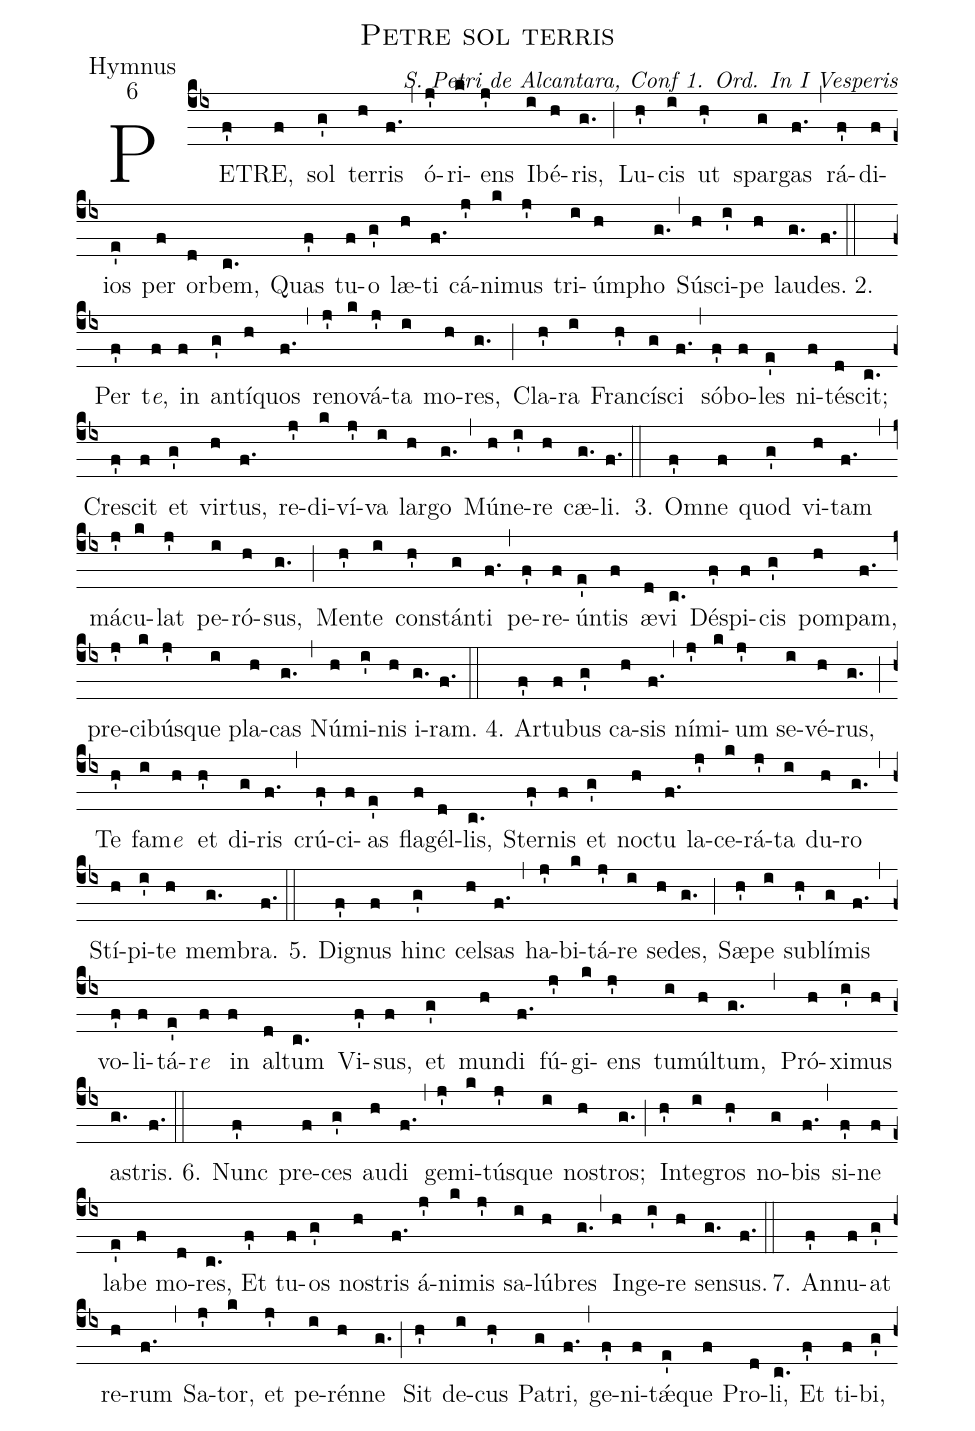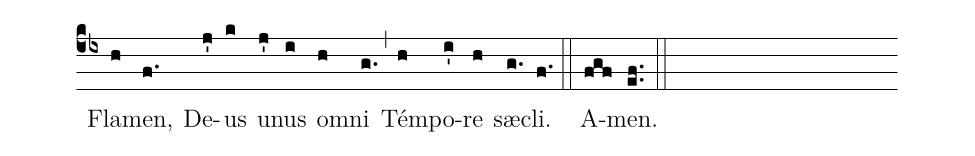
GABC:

name:Petre sol terris;
office-part:Hymnus;
mode:6;
commentary: S. Petri de Alcantara, Conf 1. Ord. In I Vesperis;
%%
(cb4)PE(f')TRE,(f) sol(g') ter(h)ris(f.) (,) ó(j')ri(k)ens(j') I(i)bé(h)ris,(g.) (;) Lu(h')cis(i) ut(h') spar(g)gas(f.) (,) rá(f')di(f)ios(e') per(f) or(d)bem,(c.) Quas(f') tu(f)o(g') læ(h)ti(f.) cá(j')ni(k)mus(j') tri(i)úm(h)pho(g.) (,) Sú(h)sci(i')pe(h) lau(g.)des.(f.) (::)
2.() Per(f') t<i>e</i>,(f) in(f) an(g')tí(h)quos(f.) (,) re(j')no(k)vá(j')ta(i) mo(h)res,(g.) (;) Cla(h')ra(i) Fran(h')cí(g)sci(f.) (,) só(f')bo(f)les(e') ni(f)té(d)scit;(c.) Cre(f')scit(f) et(g') vir(h)tus,(f.) re(j')di(k)ví(j')va(i) lar(h)go(g.) (,) Mú(h)ne(i')re(h) cæ(g.)li.(f.) (::)

3.() Om(f')ne(f) quod(g') vi(h)tam(f.) (,) má(j')cu(k)lat(j') pe(i)ró(h)sus,(g.) (;) Men(h')te(i) con(h')stán(g)ti(f.) (,) pe(f')re(f)ún(e')tis(f) æ(d)vi(c.) Dé(f')spi(f)cis(g') pom(h)pam,(f.) pre(j')ci(k)bús(j')que(i) pla(h)cas(g.) (,) Nú(h)mi(i')nis(h) i(g.)ram.(f.) (::)

4.() Ar(f')tu(f)bus(g') ca(h)sis(f.) (,) ní(j')mi(k)um(j') se(i)vé(h)rus,(g.) (;) Te(h') fa(i)m<i>e</i>(h) et(h') di(g)ris(f.) (,) crú(f')ci(f)as(e') fla(f)gél(d)lis,(c.) Ster(f')nis(f) et(g') no(h)ctu(f.) la(j')ce(k)rá(j')ta(i) du(h)ro(g.) (,) Stí(h)pi(i')te(h) mem(g.)bra.(f.) (::)

5.() Di(f')gnus(f) hinc(g') cel(h)sas(f.) (,) ha(j')bi(k)tá(j')re(i) se(h)des,(g.) (;) Sæ(h')pe(i) su(h')blí(g)mis(f.) (,) vo(f')li(f)tá(e')r<i>e</i>(f) in(f) al(d)tum(c.) Vi(f')sus,(f) et(g') mun(h)di(f.) fú(j')gi(k)ens(j') tu(i)múl(h)tum,(g.) (,) Pró(h)xi(i')mus(h) a(g.)stris.(f.) (::)

6.() Nunc(f') pre(f)ces(g') au(h)di(f.) (,) ge(j')mi(k)tús(j')que(i) no(h)stros;(g.) (;) In(h')te(i)gros(h') no(g)bis(f.) (,) si(f')ne(f) la(e')be(f) mo(d)res,(c.) Et(f') tu(f)os(g') no(h)stris(f.) á(j')ni(k)mis(j') sa(i)lú(h)bres(g.) (,) In(h)ge(i')re(h) sen(g.)sus.(f.) (::)

7.() An(f')nu(f)at(g') re(h)rum(f.) (,) Sa(j')tor,(k) et(j') pe(i)rén(h)ne(g.) (;) Sit(h') de(i)cus(h') Pa(g)tri,(f.) (,) ge(f')ni(f)tǽ(e')que(f) Pro(d)li,(c.) Et(f') ti(f)bi,(g') Fla(h)men,(f.) De(j')us(k) u(j')nus(i) om(h)ni(g.) (,) Tém(h)po(i')re(h) sæ(g.)cli.(f.) (::) A(fgf)men.(e.f.) (::)
